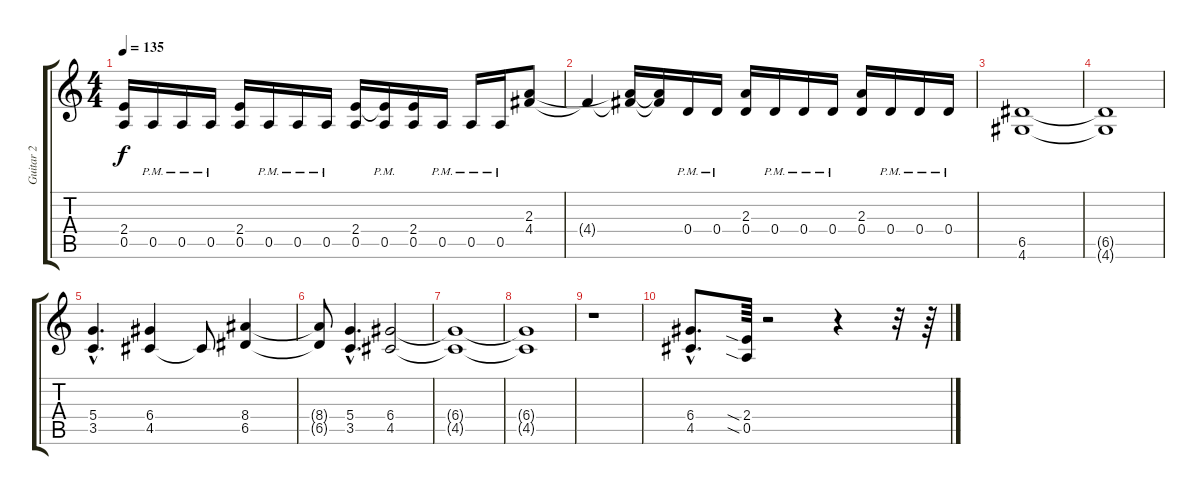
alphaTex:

\track ("Guitar 2" "Guitar 2") {instrument distortionguitar}
\staff {score tabs}
\tuning (E4 B3 G3 D3 A2 E2) {hide}
\ts (4 4)
\tempo 135
\clef g2
\ks c
(2.4 0.5).16{dy f} 0.5{pm}.16 0.5{pm}.16 0.5{pm}.16 (2.4 0.5).16 0.5{pm}.16 0.5{pm}.16 0.5{pm}.16 (2.4 0.5).16 (2.4{t} 0.5{pm}).16 (2.4 0.5).16 0.5{pm}.16 0.5{pm}.16 0.5{pm}.16 (2.3 4.4).8 |
4.4{t}.4 (2.3{t} 4.4{t}).16 (2.3{t} 4.4{t}).16 0.4{pm}.16 0.4{pm}.16 (2.3 0.4).16 0.4{pm}.16 0.4{pm}.16 0.4{pm}.16 (2.3 0.4).16 0.4{pm}.16 0.4{pm}.16 0.4{pm}.16 |
(6.5 4.6).1 |
(6.5{t} 4.6{t}).1 |
(5.4{hac} 3.5{hac}).4{d} (6.4 4.5).4 4.5{t}.8 (8.4 6.5).4 |
(8.4{t} 6.5{t}).8 (5.4{hac} 3.5{hac}).4{d} (6.4 4.5).2 |
(6.4{t} 4.5{t}).1 |
(6.4{t} 4.5{t}).1 |
r.1 |
(6.4{hac} 4.5{hac}).8{d} (2.4{sia} 0.5{sia}).64 r.2 r.4 r.32 r.64
